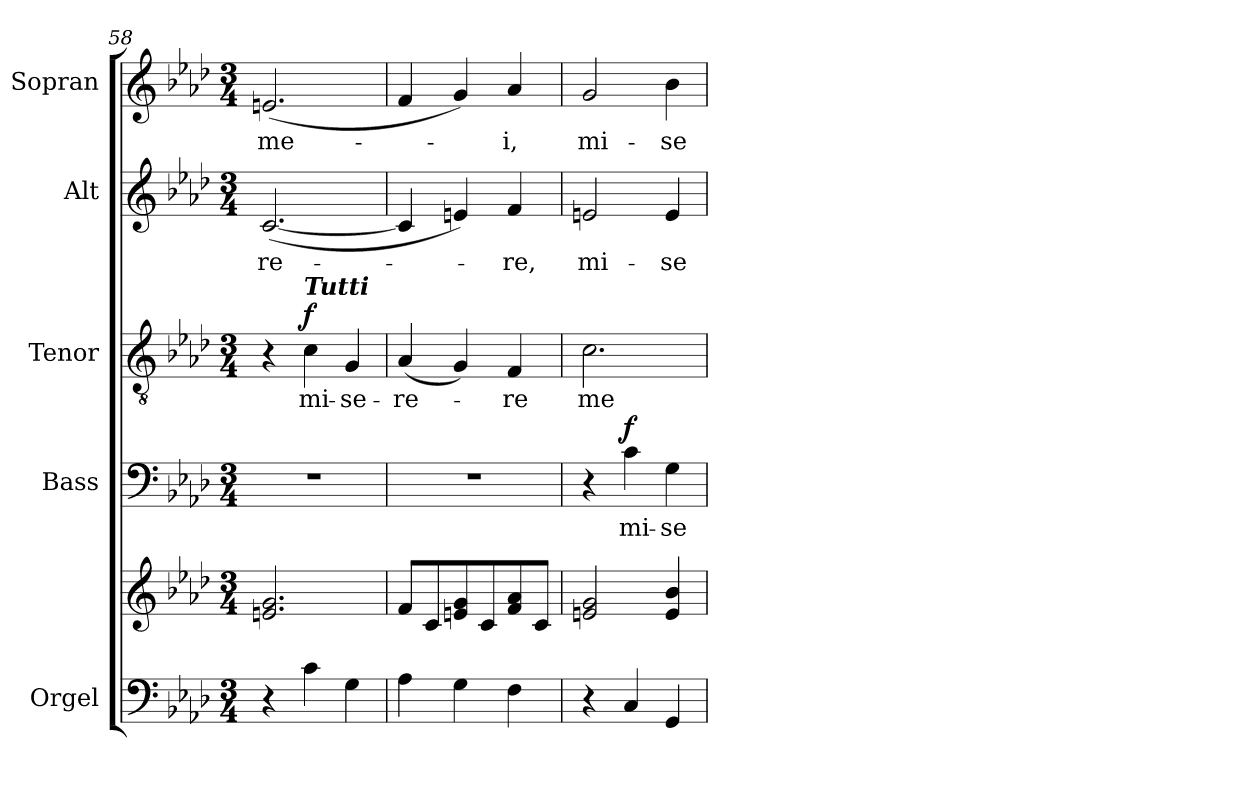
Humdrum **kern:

**kern	**kern	**kern	**text	**dynam	**kern	**text	**dynam	**kern	**text	**kern	**text
*part5	*part5	*part4	*part4	*part4	*part3	*part3	*part3	*part2	*part2	*part1	*part1
*staff6	*staff5	*staff4	*staff4	*staff4	*staff3	*staff3	*staff3	*staff2	*staff2	*staff1	*staff1
*I"Orgel	*	*I"Bass	*	*	*I"Tenor	*	*	*I"Alt	*	*I"Sopran	*
*I'Org.	*	*I'B.	*	*	*I'T.	*	*	*I'A.	*	*I'S.	*
*clefF4	*clefG2	*clefF4	*	*	*clefGv2	*	*	*clefG2	*	*clefG2	*
*k[b-e-a-d-]	*k[b-e-a-d-]	*k[b-e-a-d-]	*	*	*k[b-e-a-d-]	*	*	*k[b-e-a-d-]	*	*k[b-e-a-d-]	*
*A-:	*A-:	*A-:	*	*	*A-:	*	*	*A-:	*	*A-:	*
*M3/4	*M3/4	*M3/4	*	*	*M3/4	*	*	*M3/4	*	*M3/4	*
=58	=58	=58	=58	=58	=58	=58	=58	=58	=58	=58	=58
!	!	!	!	!	!	!	!	!	!LO:LY:b	!	!LO:LY:b
4r	2.en/ 2.g/	2.r	.	.	4r	.	.	(<[2.c/	-re-	(<2.en/	me-
!	!	!	!	!	!LO:TX:a:Bi:t=Tutti	!	!	!	!	!	!
!	!	!	!	!	!	!LO:LY:b	!LO:DY:a	!	!	!	!
4c\	.	.	.	.	4c\	mi-	f	.	.	.	.
!	!	!	!	!	!	!LO:LY:b	!	!	!	!	!
4G\	.	.	.	.	4G/	-se-	.	.	.	.	.
=59	=59	=59	=59	=59	=59	=59	=59	=59	=59	=59	=59
!	!	!	!	!	!	!LO:LY:b	!	!	!	!	!
4A-\	8f/L	2.r	.	.	(<4A-/	-re-	.	4c/]	.	4f/	.
.	8c/	.	.	.	.	.	.	.	.	.	.
4G\	8en/ 8g/	.	.	.	4G/)	.	.	4en/)	.	4g/)	.
.	8c/	.	.	.	.	.	.	.	.	.	.
!	!	!	!	!	!	!LO:LY:b	!	!	!LO:LY:b	!	!LO:LY:b
4F\	8f/ 8a-/	.	.	.	4F/	-re	.	4f/	-re,	4a-/	-i,
.	8c/J	.	.	.	.	.	.	.	.	.	.
=60	=60	=60	=60	=60	=60	=60	=60	=60	=60	=60	=60
!	!	!	!	!	!	!LO:LY:b	!	!	!LO:LY:b	!	!LO:LY:b
4r	2en/ 2g/	4r	.	.	2.c\	me-	.	2en/	mi-	2g/	mi-
!	!	!	!LO:LY:b	!LO:DY:a	!	!	!	!	!	!	!
4C/	.	4c\	mi-	f	.	.	.	.	.	.	.
!	!	!	!LO:LY:b	!	!	!	!	!	!LO:LY:b	!	!LO:LY:b
4GG/	4e/ 4b-/	4G\	-se-	.	.	.	.	4e/	-se-	4b-\	-se-
=	=	=	=	=	=	=	=	=	=	=	=
*-	*-	*-	*-	*-	*-	*-	*-	*-	*-	*-	*-
